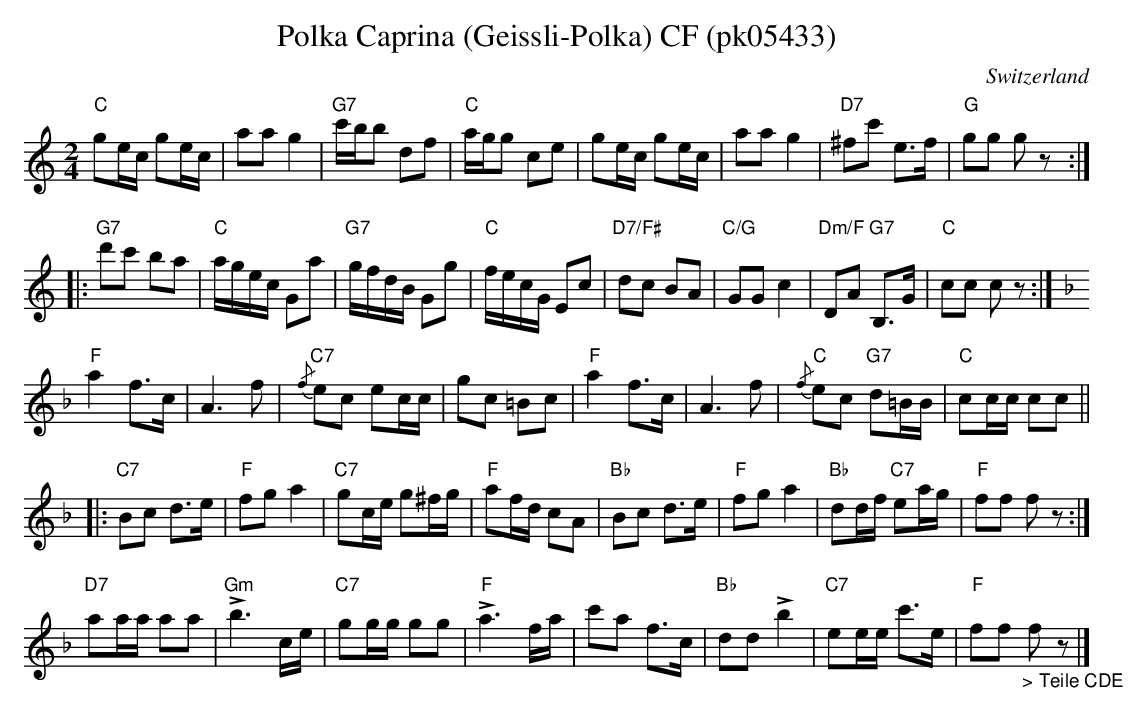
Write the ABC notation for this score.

X:1
T: Polka Caprina (Geissli-Polka) CF (pk05433)
O:Switzerland
M:2/4
L:1/16
K:C major
"C"g2ec g2ec | a2a2g4 | "G7"c'bb2 d2f2 | "C"agg2 c2e2 | g2ec g2ec | a2a2g4 | "D7"^f2c'2 e3f | "G"g2g2  g2z2 ::
"G7"d'2c'2 b2a2 | "C"agec G2a2 | "G7"gfdB G2g2 | "C"fecG E2c2 | "D7/F#"d2c2 B2A2 | "C/G"G2G2c4 | "Dm/F"D2A2 "G7"B,3G | "C"c2c2 c2z2 :| [K:F]
"F"a4 f3c | A6f2 | "C7"{/f}e2c2 e2cc | g2c2 =B2c2 | "F"a4 f3c | A6f2 | "C"{/f}e2c2 "G7"d2=BB | "C"c2cc c2c2 ||
|: "C7"B2c2  d3e | "F"f2g2a4 | "C7"g2ce g2^fg | "F"a2fd c2A2 | "Bb"B2c2 d3e | "F"f2g2a4 | "Bb"d2df "C7"e2ag | "F"f2f2 f2z2 :|
"D7"a2aa a2a2 | "Gm"+>+b6 ce | "C7"g2gg g2g2 | "F"+>+a6 fa | c'2a2 f3c | "Bb"d2d2 +>+b4 | "C7"e2ee c'3e | "F"f2f2 "_> Teile CDE"f2z2 |]
